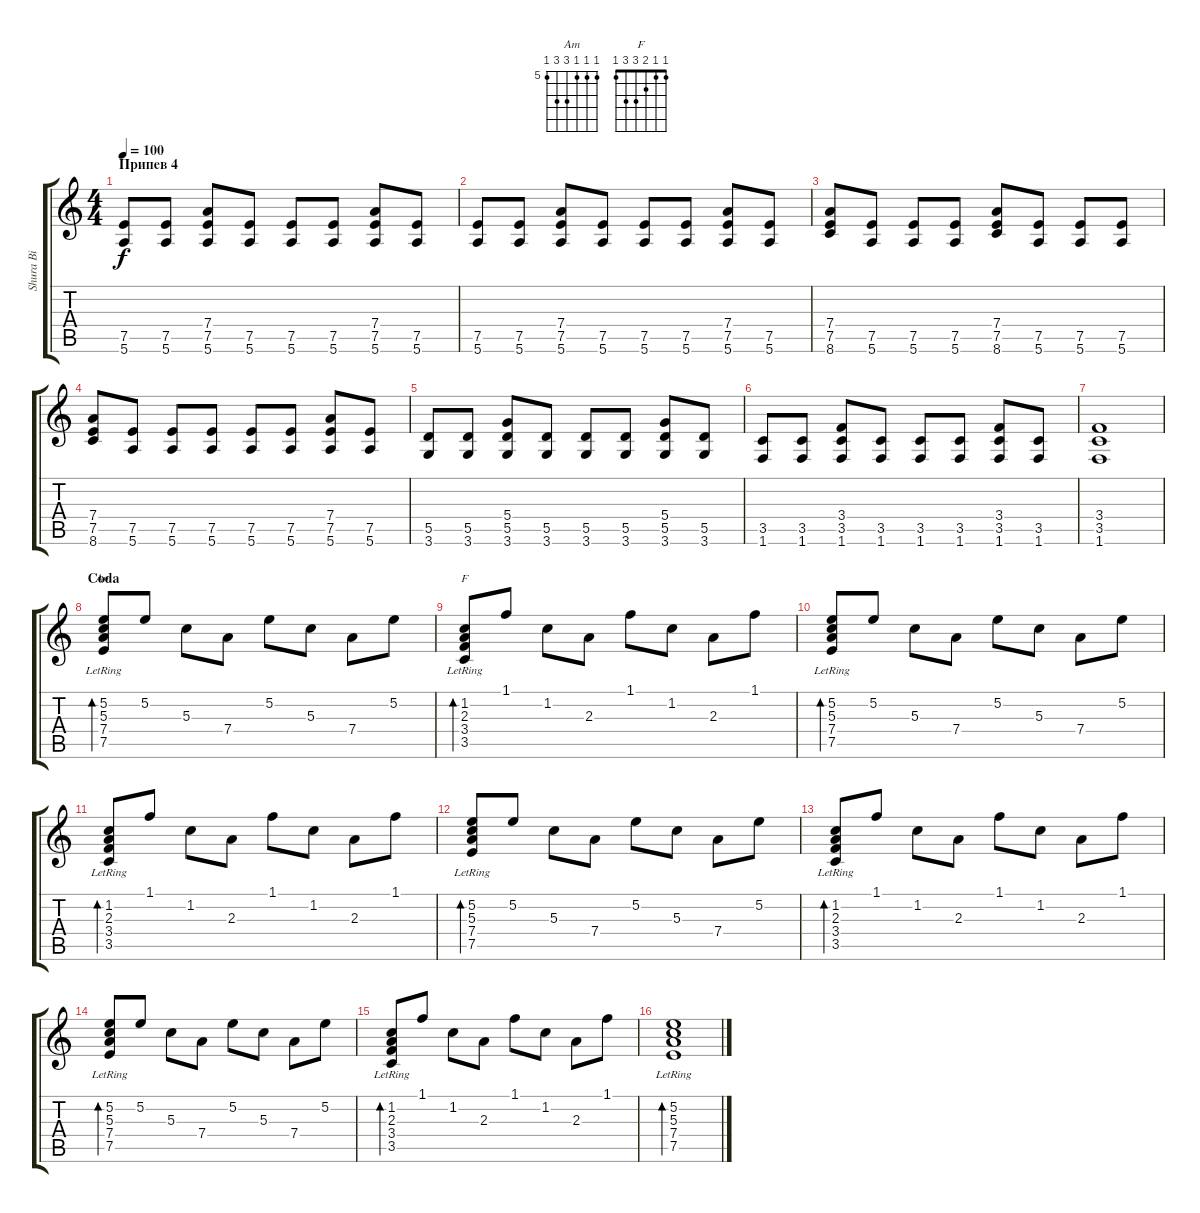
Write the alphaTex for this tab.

\track ("Shura Bi" "Shura Bi") {instrument electricguitarjazz}
\staff {score tabs}
\tuning (E4 B3 G3 D3 A2 E2) {hide}
\chord ("Am" 5 5 5 7 7 5) {firstfret 5}
\chord ("F" 1 1 2 3 3 1)
\ts (4 4)
\section ("" "Припев 4")
\tempo 100
\clef g2
\ks c
(7.5 5.6).8{dy f} (7.5 5.6).8 (7.4 7.5 5.6).8 (7.5 5.6).8 (7.5 5.6).8 (7.5 5.6).8 (7.4 7.5 5.6).8 (7.5 5.6).8 |
(7.5 5.6).8 (7.5 5.6).8 (7.4 7.5 5.6).8 (7.5 5.6).8 (7.5 5.6).8 (7.5 5.6).8 (7.4 7.5 5.6).8 (7.5 5.6).8 |
(7.4 7.5 8.6).8 (7.5 5.6).8 (7.5 5.6).8 (7.5 5.6).8 (7.4 7.5 8.6).8 (7.5 5.6).8 (7.5 5.6).8 (7.5 5.6).8 |
(7.4 7.5 8.6).8 (7.5 5.6).8 (7.5 5.6).8 (7.5 5.6).8 (7.5 5.6).8 (7.5 5.6).8 (7.4 7.5 5.6).8 (7.5 5.6).8 |
(5.5 3.6).8 (5.5 3.6).8 (5.4 5.5 3.6).8 (5.5 3.6).8 (5.5 3.6).8 (5.5 3.6).8 (5.4 5.5 3.6).8 (5.5 3.6).8 |
(3.5 1.6).8 (3.5 1.6).8 (3.4 3.5 1.6).8 (3.5 1.6).8 (3.5 1.6).8 (3.5 1.6).8 (3.4 3.5 1.6).8 (3.5 1.6).8 |
(3.4 3.5 1.6).1 |
\section ("" "Coda")
(5.2{lr} 5.3{lr} 7.4{lr} 7.5{lr}).8{bd 240 ch "Am" volume 10 instrument electricguitarjazz} 5.2.8 5.3.8 7.4.8 5.2.8 5.3.8 7.4.8 5.2.8 |
(1.2{lr} 2.3{lr} 3.4{lr} 3.5{lr}).8{bd 240 ch "F"} 1.1.8 1.2.8 2.3.8 1.1.8 1.2.8 2.3.8 1.1.8 |
(5.2{lr} 5.3{lr} 7.4{lr} 7.5{lr}).8{bd 240} 5.2.8 5.3.8 7.4.8 5.2.8 5.3.8 7.4.8 5.2.8 |
(1.2{lr} 2.3{lr} 3.4{lr} 3.5{lr}).8{bd 240} 1.1.8 1.2.8 2.3.8 1.1.8 1.2.8 2.3.8 1.1.8 |
(5.2{lr} 5.3{lr} 7.4{lr} 7.5{lr}).8{bd 240} 5.2.8 5.3.8 7.4.8 5.2.8 5.3.8 7.4.8 5.2.8 |
(1.2{lr} 2.3{lr} 3.4{lr} 3.5{lr}).8{bd 240} 1.1.8 1.2.8 2.3.8 1.1.8 1.2.8 2.3.8 1.1.8 |
(5.2{lr} 5.3{lr} 7.4{lr} 7.5{lr}).8{bd 240} 5.2.8 5.3.8 7.4.8 5.2.8 5.3.8 7.4.8 5.2.8 |
(1.2{lr} 2.3{lr} 3.4{lr} 3.5{lr}).8{bd 240} 1.1.8 1.2.8 2.3.8 1.1.8 1.2.8 2.3.8 1.1.8 |
(5.2{lr} 5.3{lr} 7.4{lr} 7.5{lr}).1{bd 240}
